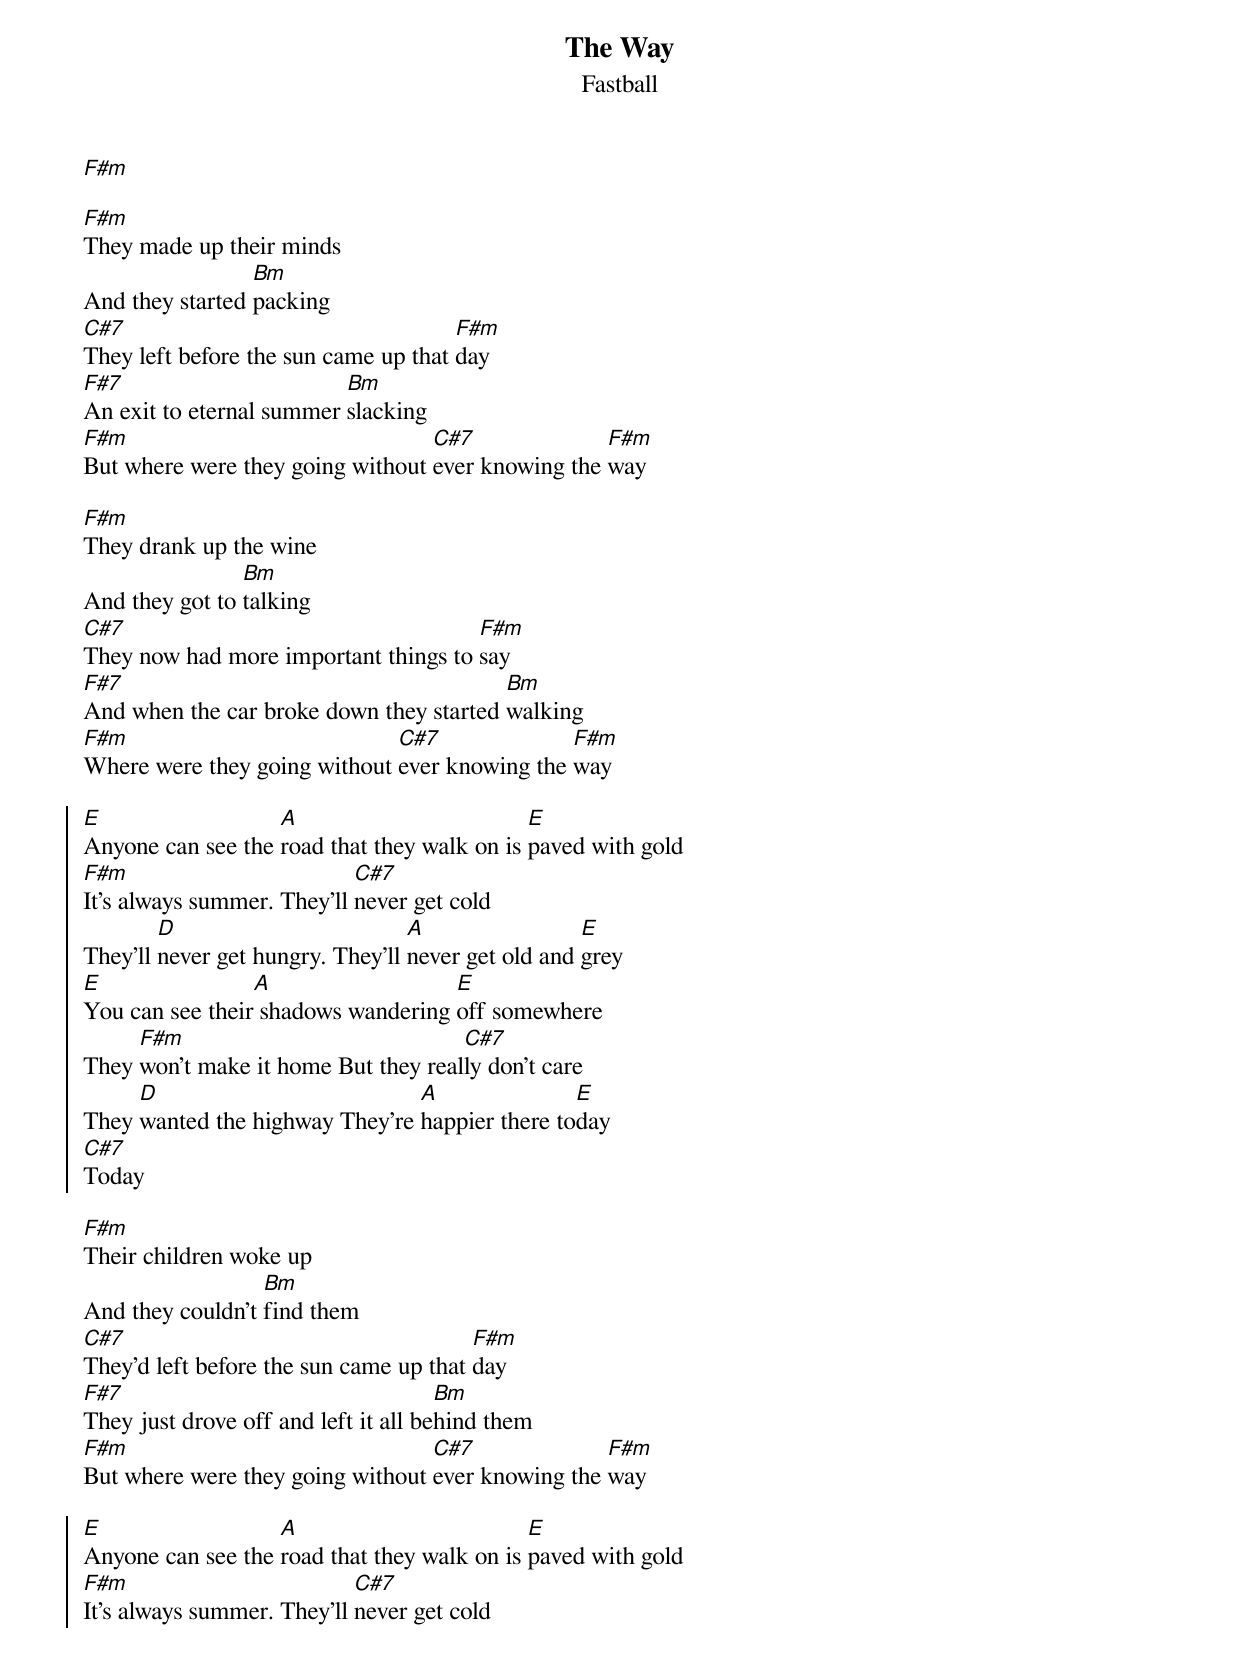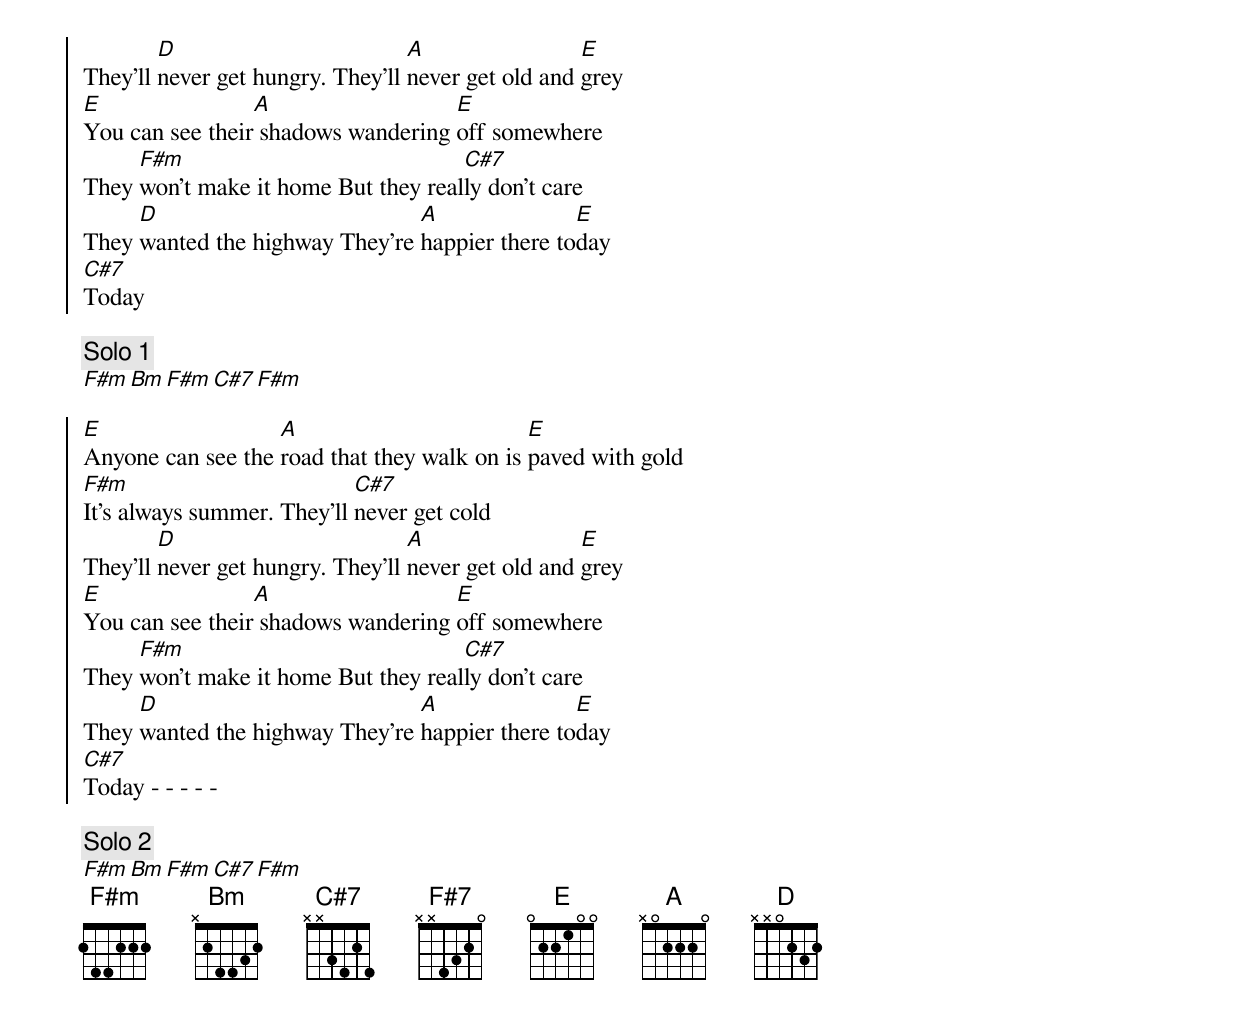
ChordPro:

{t: The Way}
{st: Fastball}
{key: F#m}

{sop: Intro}
[F#m]
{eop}

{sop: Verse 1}
[F#m]They made up their minds
And they started [Bm]packing
[C#7]They left before the sun came up that [F#m]day
[F#7]An exit to eternal summer [Bm]slacking
[F#m]But where were they going without [C#7]ever knowing the [F#m]way
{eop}

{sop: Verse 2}
[F#m]They drank up the wine
And they got to [Bm]talking
[C#7]They now had more important things to [F#m]say
[F#7]And when the car broke down they started [Bm]walking
[F#m]Where were they going without [C#7]ever knowing the [F#m]way
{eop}

{soc}
[E]Anyone can see the [A]road that they walk on is [E]paved with gold
[F#m]It’s always summer. They’ll [C#7]never get cold
They’ll [D]never get hungry. They’ll [A]never get old and [E]grey
[E]You can see their[A] shadows wandering [E]off somewhere
They [F#m]won’t make it home But they real[C#7]ly don’t care
They [D]wanted the highway They’re [A]happier there to[E]day
[C#7]Today
{eoc}

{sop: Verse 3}
[F#m]Their children woke up
And they couldn’t [Bm]find them
[C#7]They’d left before the sun came up that [F#m]day
[F#7]They just drove off and left it all be[Bm]hind them
[F#m]But where were they going without [C#7]ever knowing the [F#m]way
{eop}

{soc}
[E]Anyone can see the [A]road that they walk on is [E]paved with gold
[F#m]It’s always summer. They’ll [C#7]never get cold
They’ll [D]never get hungry. They’ll [A]never get old and [E]grey
[E]You can see their[A] shadows wandering [E]off somewhere
They [F#m]won’t make it home But they real[C#7]ly don’t care
They [D]wanted the highway They’re [A]happier there to[E]day
[C#7]Today
{eoc}

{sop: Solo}
{c:Solo 1}
[F#m][Bm][F#m][C#7][F#m]
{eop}

{soc}
[E]Anyone can see the [A]road that they walk on is [E]paved with gold
[F#m]It’s always summer. They’ll [C#7]never get cold
They’ll [D]never get hungry. They’ll [A]never get old and [E]grey
[E]You can see their[A] shadows wandering [E]off somewhere
They [F#m]won’t make it home But they real[C#7]ly don’t care
They [D]wanted the highway They’re [A]happier there to[E]day
[C#7]Today - - - - -
{eoc}

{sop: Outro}
{c:Solo 2}
[F#m][Bm][F#m][C#7][F#m]
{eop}
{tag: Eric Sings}
